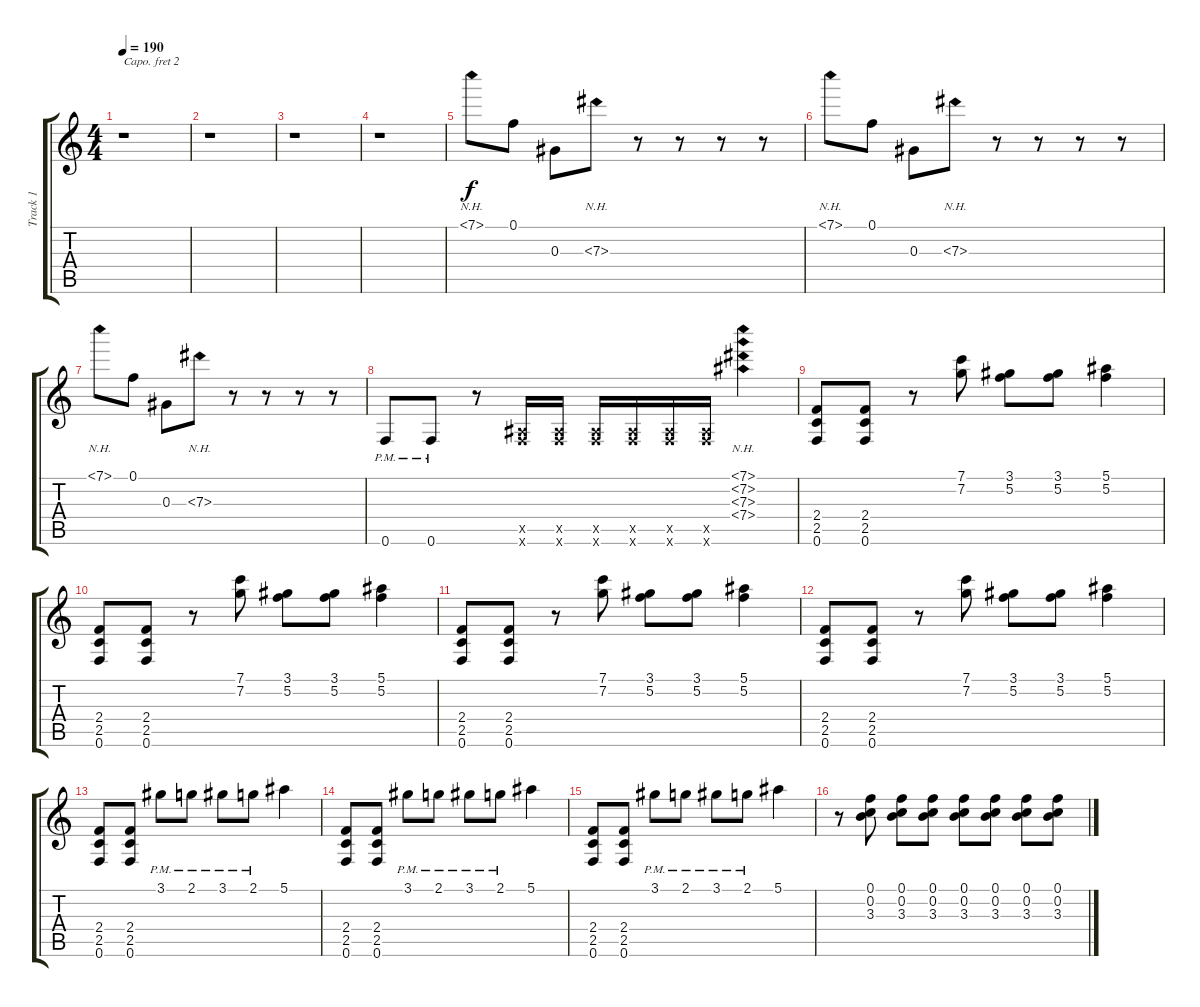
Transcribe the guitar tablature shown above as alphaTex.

\track ("Track 1" "Track 1") {instrument acousticguitarsteel}
\staff {score tabs}
\capo 2
\tuning (Eb4 Bb3 Gb3 Db3 Ab2 Eb2) {hide}
\ts (4 4)
\tempo 190
\clef g2
\ks c
r.1{dy f} |
r.1 |
r.1 |
r.1 |
7.1{nh}.8 0.1.8 0.3.8 7.3{nh}.8 r.8 r.8 r.8 r.8 |
7.1{nh}.8 0.1.8 0.3.8 7.3{nh}.8 r.8 r.8 r.8 r.8 |
7.1{nh}.8 0.1.8 0.3.8 7.3{nh}.8 r.8 r.8 r.8 r.8 |
0.6{pm}.8 0.6{pm}.8 r.8 (0.5{x} 0.6{x}).16 (0.5{x} 0.6{x}).16 (0.5{x} 0.6{x}).16 (0.5{x} 0.6{x}).16 (0.5{x} 0.6{x}).16 (0.5{x} 0.6{x}).16 (7.1{nh} 7.2{nh} 7.3{nh} 7.4{nh}).4 |
(2.4 2.5 0.6).8 (2.4 2.5 0.6).8 r.8 (7.1 7.2).8 (3.1 5.2).8 (3.1 5.2).8 (5.1 5.2).4 |
(2.4 2.5 0.6).8 (2.4 2.5 0.6).8 r.8 (7.1 7.2).8 (3.1 5.2).8 (3.1 5.2).8 (5.1 5.2).4 |
(2.4 2.5 0.6).8 (2.4 2.5 0.6).8 r.8 (7.1 7.2).8 (3.1 5.2).8 (3.1 5.2).8 (5.1 5.2).4 |
(2.4 2.5 0.6).8 (2.4 2.5 0.6).8 r.8 (7.1 7.2).8 (3.1 5.2).8 (3.1 5.2).8 (5.1 5.2).4 |
(2.4 2.5 0.6).8 (2.4 2.5 0.6).8 3.1{pm}.8 2.1{pm}.8 3.1{pm}.8 2.1{pm}.8 5.1.4 |
(2.4 2.5 0.6).8 (2.4 2.5 0.6).8 3.1{pm}.8 2.1{pm}.8 3.1{pm}.8 2.1{pm}.8 5.1.4 |
(2.4 2.5 0.6).8 (2.4 2.5 0.6).8 3.1{pm}.8 2.1{pm}.8 3.1{pm}.8 2.1{pm}.8 5.1.4 |
r.8 (0.1 0.2 3.3).8 (0.1 0.2 3.3).8 (0.1 0.2 3.3).8 (0.1 0.2 3.3).8 (0.1 0.2 3.3).8 (0.1 0.2 3.3).8 (0.1 0.2 3.3).8
